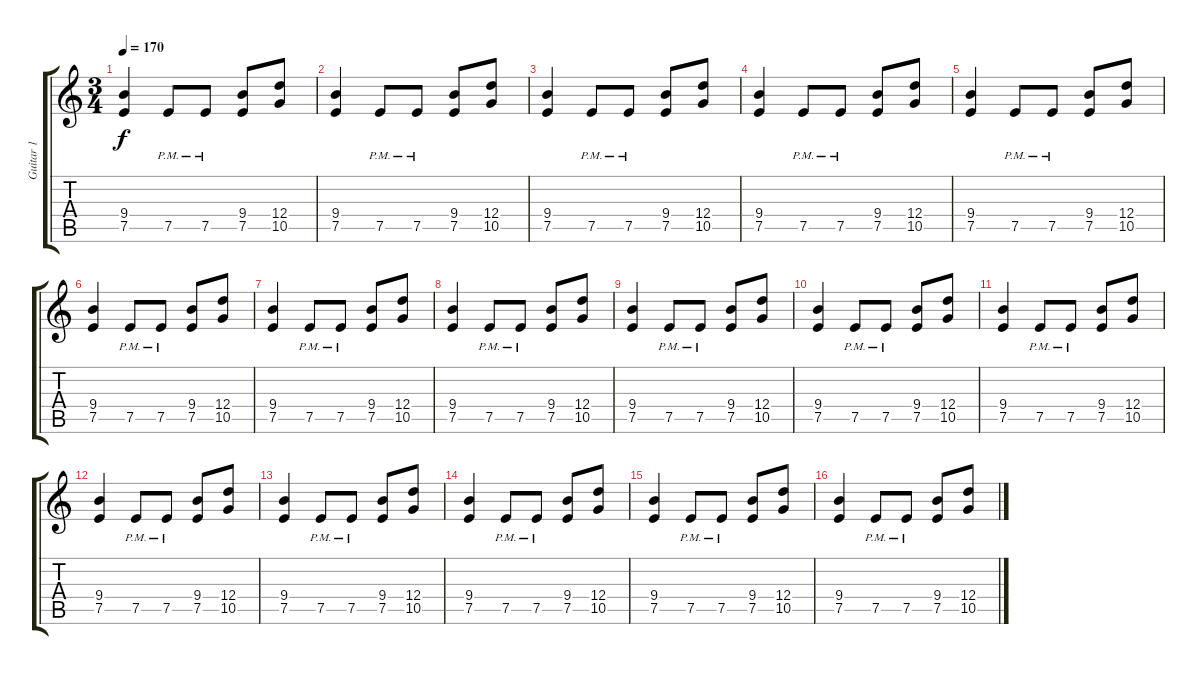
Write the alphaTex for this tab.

\track ("Guitar 1" "Guitar 1") {instrument overdrivenguitar}
\staff {score tabs}
\tuning (E4 B3 G3 D3 A2 E2) {hide}
\ts (3 4)
\tempo 170
\clef g2
\ks c
(9.4 7.5).4{dy f} 7.5{pm}.8 7.5{pm}.8 (9.4 7.5).8 (12.4 10.5).8 |
(9.4 7.5).4 7.5{pm}.8 7.5{pm}.8 (9.4 7.5).8 (12.4 10.5).8 |
(9.4 7.5).4 7.5{pm}.8 7.5{pm}.8 (9.4 7.5).8 (12.4 10.5).8 |
(9.4 7.5).4 7.5{pm}.8 7.5{pm}.8 (9.4 7.5).8 (12.4 10.5).8 |
(9.4 7.5).4 7.5{pm}.8 7.5{pm}.8 (9.4 7.5).8 (12.4 10.5).8 |
(9.4 7.5).4 7.5{pm}.8 7.5{pm}.8 (9.4 7.5).8 (12.4 10.5).8 |
(9.4 7.5).4 7.5{pm}.8 7.5{pm}.8 (9.4 7.5).8 (12.4 10.5).8 |
(9.4 7.5).4 7.5{pm}.8 7.5{pm}.8 (9.4 7.5).8 (12.4 10.5).8 |
(9.4 7.5).4 7.5{pm}.8 7.5{pm}.8 (9.4 7.5).8 (12.4 10.5).8 |
(9.4 7.5).4 7.5{pm}.8 7.5{pm}.8 (9.4 7.5).8 (12.4 10.5).8 |
(9.4 7.5).4 7.5{pm}.8 7.5{pm}.8 (9.4 7.5).8 (12.4 10.5).8 |
(9.4 7.5).4 7.5{pm}.8 7.5{pm}.8 (9.4 7.5).8 (12.4 10.5).8 |
(9.4 7.5).4 7.5{pm}.8 7.5{pm}.8 (9.4 7.5).8 (12.4 10.5).8 |
(9.4 7.5).4 7.5{pm}.8 7.5{pm}.8 (9.4 7.5).8 (12.4 10.5).8 |
(9.4 7.5).4 7.5{pm}.8 7.5{pm}.8 (9.4 7.5).8 (12.4 10.5).8 |
(9.4 7.5).4 7.5{pm}.8 7.5{pm}.8 (9.4 7.5).8 (12.4 10.5).8
